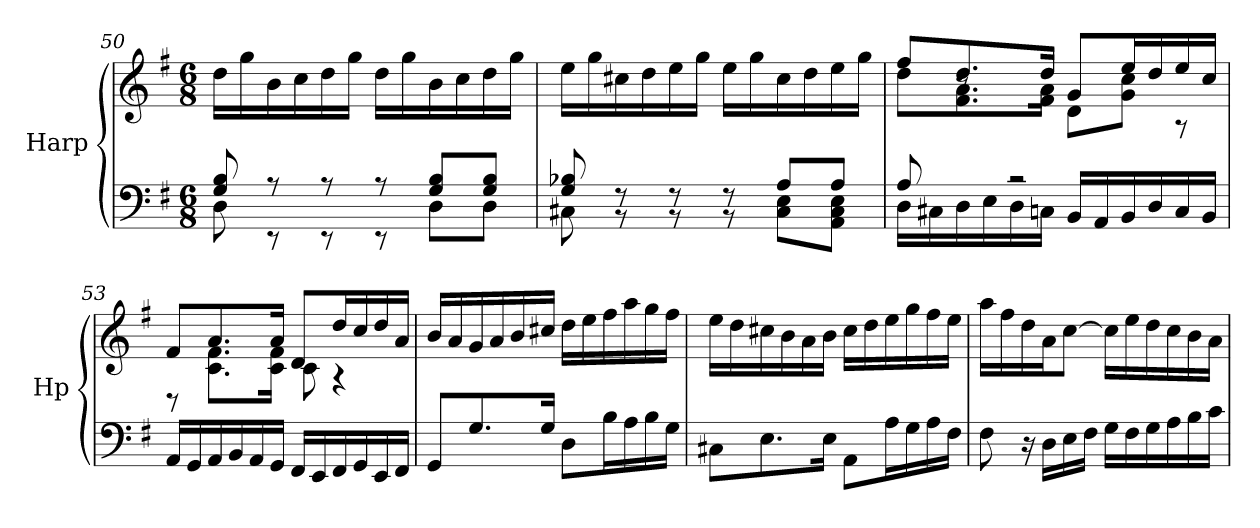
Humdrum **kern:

**kern	**kern
*part1	*part1
*staff2	*staff1
*I"Harp	*
*I'Hp	*
*clefF4	*clefG2
*k[f#]	*k[f#]
*M6/8	*M6/8
=50	=50
*^	*
8G/ 8B/	8D\	16dd\LL
.	.	16gg\
8r	8rEE	16b\
.	.	16cc\
8r	8rEE	16dd\
.	.	16gg\JJ
8r	8rEE	16dd\LL
.	.	16gg\
8G/ 8B/L	8D\L	16b\
.	.	16cc\
8G/ 8B/J	8D\J	16dd\
.	.	16gg\JJ
!!LO:LB:g=z
=51	=51	=51
8G/ 8B-X/	8C#X\	16ee\LL
.	.	16gg\
8rF	8r	16cc#X\
.	.	16dd\
8rF	8r	16ee\
.	.	16gg\JJ
8rF	8r	16ee\LL
.	.	16gg\
8A/L	8C#\ 8E\L	16cc#\
.	.	16dd\
8A/J	8AA\ 8C#\ 8E\J	16ee\
.	.	16gg\JJ
=52	=52	=52
*	*	*^
*	*	*	*^
8A/	16D\LL	8ff#/L	8dd\L	8ryy
.	16C#X\	.	.	.
2ryy	16D\	8.dd/	8.f#\ 8.a\	8r
.	16E\	.	.	.
.	16D\	.	.	2rEE
.	16Cn\JJ	16dd/Jk	16f#\ 16a\Jk	.
.	16BB/LL	8g/L	8d\L	.
.	16AA/	.	.	.
.	16BB/	16ee/L	8g\ 8cc\J	.
.	16D/	16dd/	.	.
8ryy	16C/	16ee/	8rA	.
.	16BB/JJ	16cc/JJ	.	.
*v	*v	*	*	*
*	*	*v	*v
=53	=53	=53
16AA/LL	8f#/L	8rD
16GG/	.	.
16AA/	8.a/	8.c\ 8.f#\L
16BB/	.	.
16AA/	.	.
16GG/JJ	16a/Jk	16c\ 16f#\Jk
16FF#/LL	8d/L	8c\
16EE/	.	.
16FF#/	16dd/L	4rA
16GG/	16cc/	.
16EE/	16dd/	.
16FF#/JJ	16a/JJ	.
*	*v	*v
!!LO:LB:g=z
=54	=54
8GG/L	16b/LL
.	16a/
8.G/	16g/
.	16a/
.	16b/
16G/Jk	16cc#X/JJ
8D\L	16dd\LL
.	16ee\
16B\L	16ff#\
16A\	16aa\
16B\	16gg\
16G\JJ	16ff#\JJ
=55	=55
8C#X\L	16ee\LL
.	16dd\
8.E\	16cc#X\
.	16b\
.	16a\
16E\Jk	16b\JJ
8AA\L	16cc#\LL
.	16dd\
16A\L	16ee\
16G\	16gg\
16A\	16ff#\
16F#\JJ	16ee\JJ
=56	=56
8F#\	16aa\LL
.	16ff#\
16r	16dd\
16D\LL	16a\J
16E\	[8cc\J
16F#\JJ	.
16G\LL	16cc\LL]
16F#\	16ee\
16G\	16dd\
16A\	16cc\
16B\	16b\
16c\JJ	16a\JJ
=	=
*-	*-
